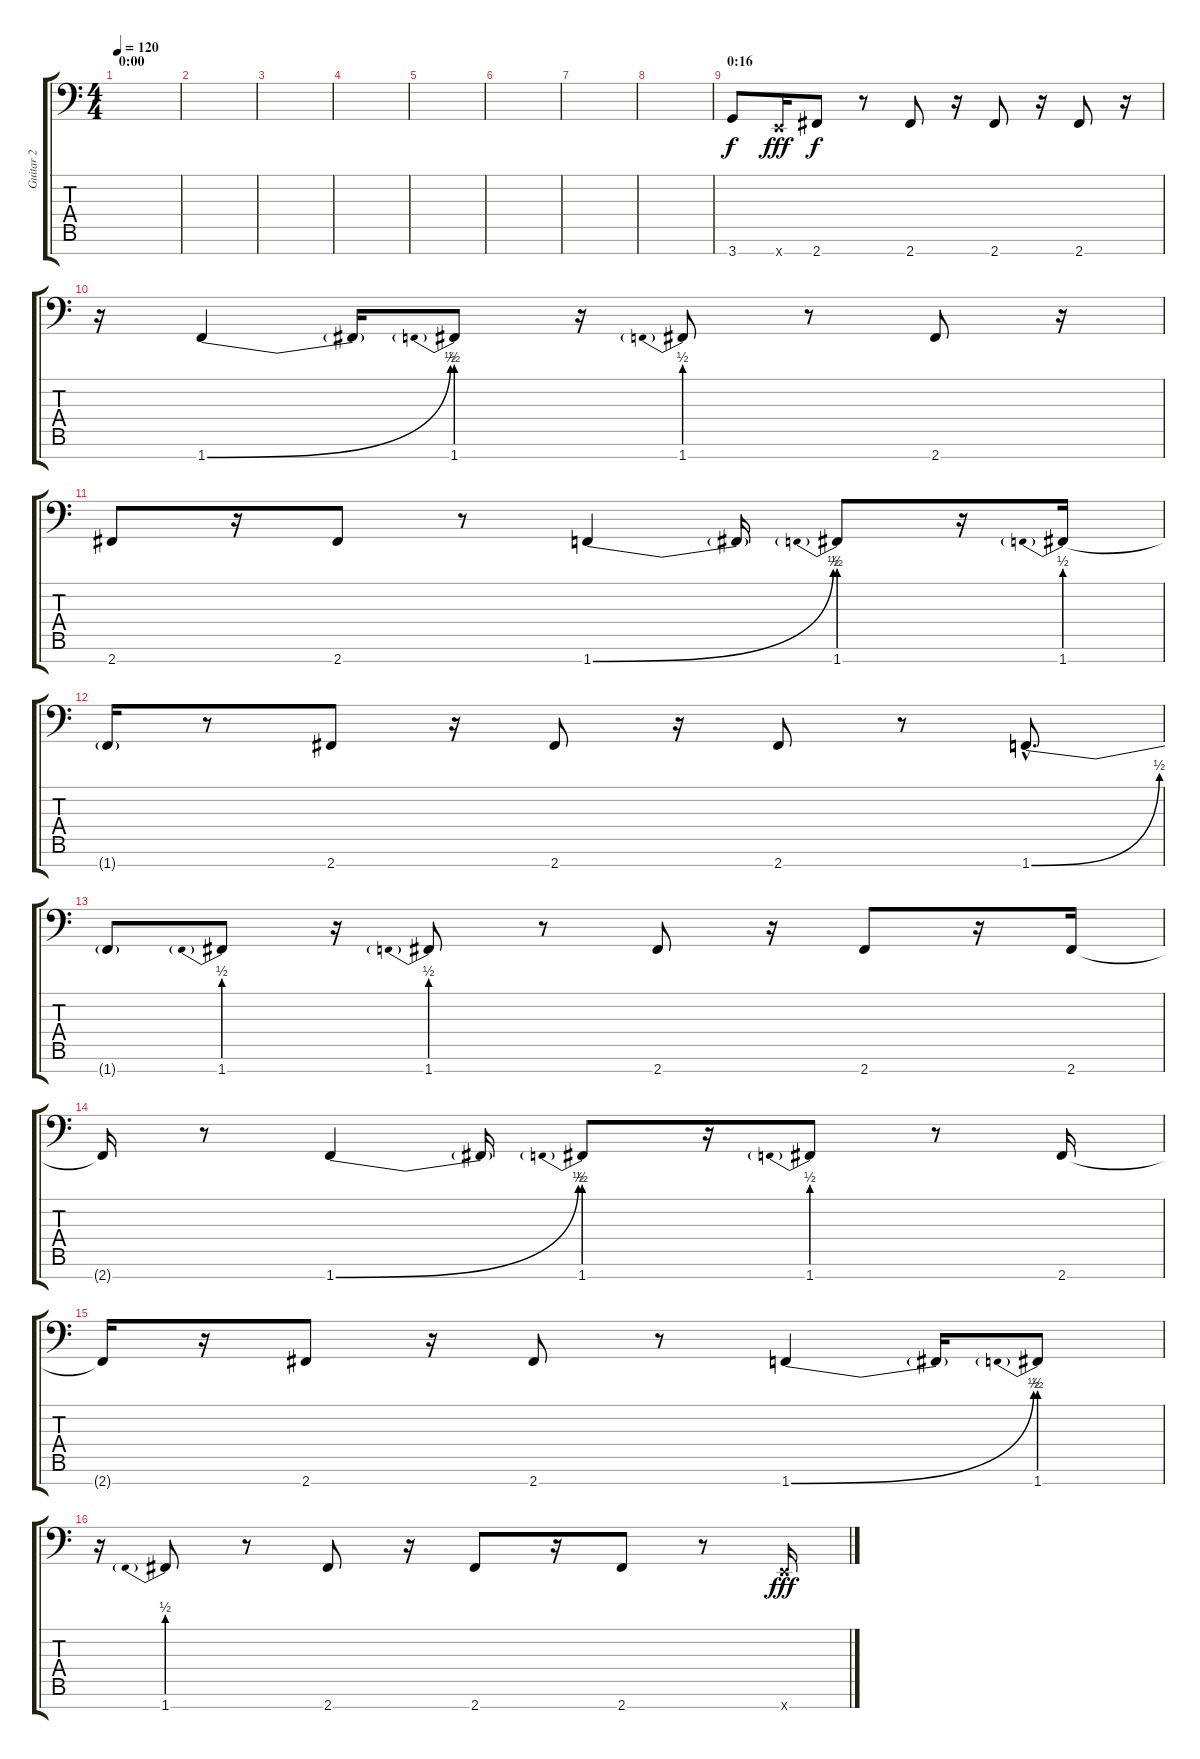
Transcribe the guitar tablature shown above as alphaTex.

\track ("Guitar 2" "Guitar 2") {instrument distortionguitar}
\staff {score tabs}
\tuning (Bb3 Gb3 Db3 Ab2 Eb2 Bb1 E1) {hide}
\ts (4 4)
\section ("" "0:00")
\tempo 120
\clef f4
\ks c
|
|
|
|
|
|
|
|
\section ("" "0:16")
3.7.8 0.7{x}.16{dy fff} 2.7.8{dy f} r.8 2.7.8 r.16 2.7.8 r.16 2.7.8 r.16 |
r.16 1.7{be (bend 0 0 60 2)}.4 1.7{t}.16 1.7{be (prebend 0 2 60 2)}.8 r.16 1.7{be (prebend 0 2 60 2)}.8 r.8 2.7.8 r.16 |
2.7.8 r.16 2.7.8 r.8 1.7{be (bend 0 0 60 2)}.4 1.7{t}.16 1.7{be (prebend 0 2 60 2)}.8 r.16 1.7{be (prebend 0 2 60 2)}.16 |
1.7{t}.16 r.8 2.7.8 r.16 2.7.8 r.16 2.7.8 r.8 1.7{be (bend 0 0 60 2) hac}.8{d} |
1.7{t}.8 1.7{be (prebend 0 2 60 2)}.8 r.16 1.7{be (prebend 0 2 60 2)}.8 r.8 2.7.8 r.16 2.7.8 r.16 2.7.16 |
2.7{t}.16 r.8 1.7{be (bend 0 0 60 2)}.4 1.7{t}.16 1.7{be (prebend 0 2 60 2)}.8 r.16 1.7{be (prebend 0 2 60 2)}.8 r.8 2.7.16 |
2.7{t}.16 r.16 2.7.8 r.16 2.7.8 r.8 1.7{be (bend 0 0 60 2)}.4 1.7{t}.16 1.7{be (prebend 0 2 60 2)}.8 |
r.16 1.7{be (prebend 0 2 60 2)}.8 r.8 2.7.8 r.16 2.7.8 r.16 2.7.8 r.8 0.7{x}.16{dy fff}
